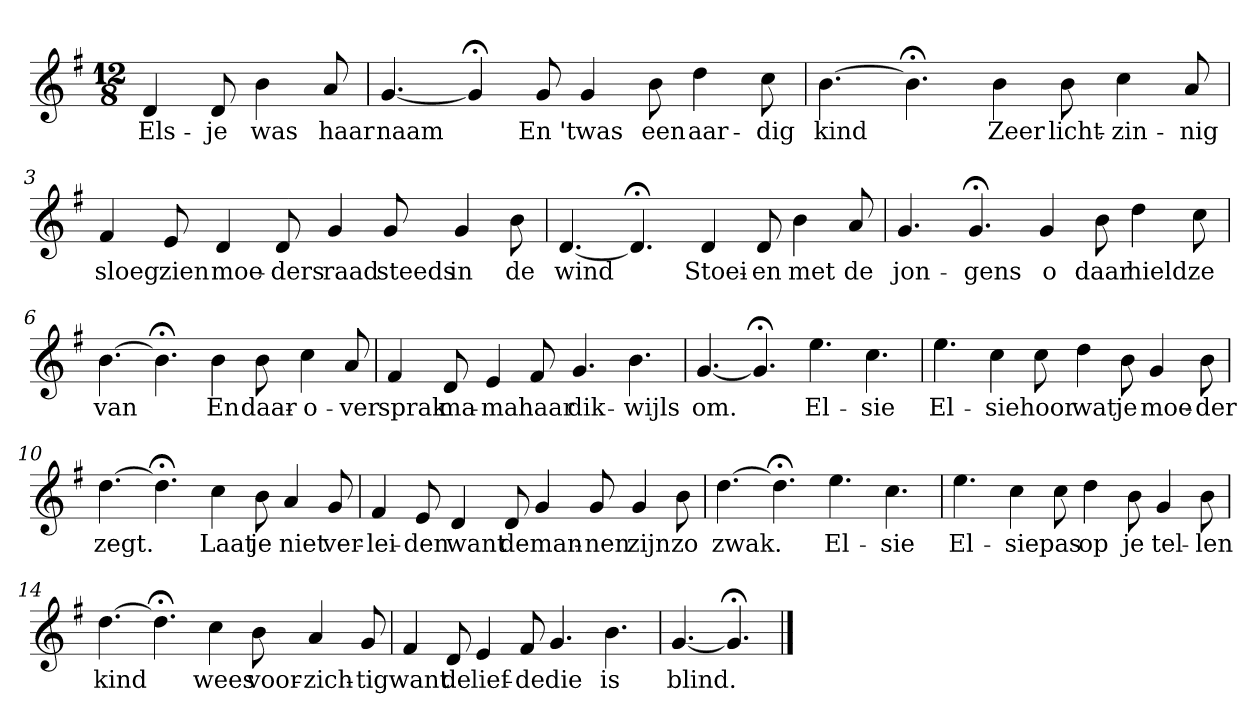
**kern	**text
*part1	*part1
*staff1	*staff1
*k[f#]	*
*G:	*
*M12/8	*
*MM120	*
=	=
4d	Els-
8d	-je
4b	was
8a	haar
=1	=1
[4.g	naam
4g;<]	.
8g	En 't
4g	was
8b	een
4dd	aar-
8cc	-dig
=2	=2
[4.b	kind
4.b;<]	.
4b	Zeer
8b	licht-
4cc	-zin-
8a	-nig
=3	=3
4f#	sloeg
8e	zien
4d	moe-
8d	-ders
4g	raad
8g	steeds
4g	in
8b	de
=4	=4
[4.d	wind
4.d;<]	.
4d	Stoei-
8d	-en
4b	met
8a	de
=5	=5
4.g	jon-
4.g;<	-gens
4g	o
8b	daar
4dd	hield
8cc	ze
=6	=6
[4.b	van
4.b;<]	.
4b	En
8b	daar-
4cc	-o-
8a	-ver
=7	=7
4f#	sprak
8d	ma-
4e	-ma
8f#	haar
4.g	dik-
4.b	-wijls
=8	=8
[4.g	om.
4.g;<]	.
4.ee	El-
4.cc	-sie
=9	=9
4.ee	El-
4cc	-sie
8cc	hoor
4dd	wat
8b	je
4g	moe-
8b	-der
=10	=10
[4.dd	zegt.
4.dd;<]	.
4cc	Laat
8b	je
4a	niet
8g	ver-
=11	=11
4f#	-lei-
8e	-den
4d	want
8d	de
4g	man-
8g	-nen
4g	zijn
8b	zo
=12	=12
[4.dd	zwak.
4.dd;<]	.
4.ee	El-
4.cc	-sie
=13	=13
4.ee	El-
4cc	-sie
8cc	pas
4dd	op
8b	je
4g	tel-
8b	-len
=14	=14
[4.dd	kind
4.dd;<]	.
4cc	wees
8b	voor-
4a	-zich-
8g	-tig
=15	=15
4f#	want
8d	de
4e	lief-
8f#	-de
4.g	die
4.b	is
=16	=16
[4.g	blind.
4.g;<]	.
==	==
*-	*-
